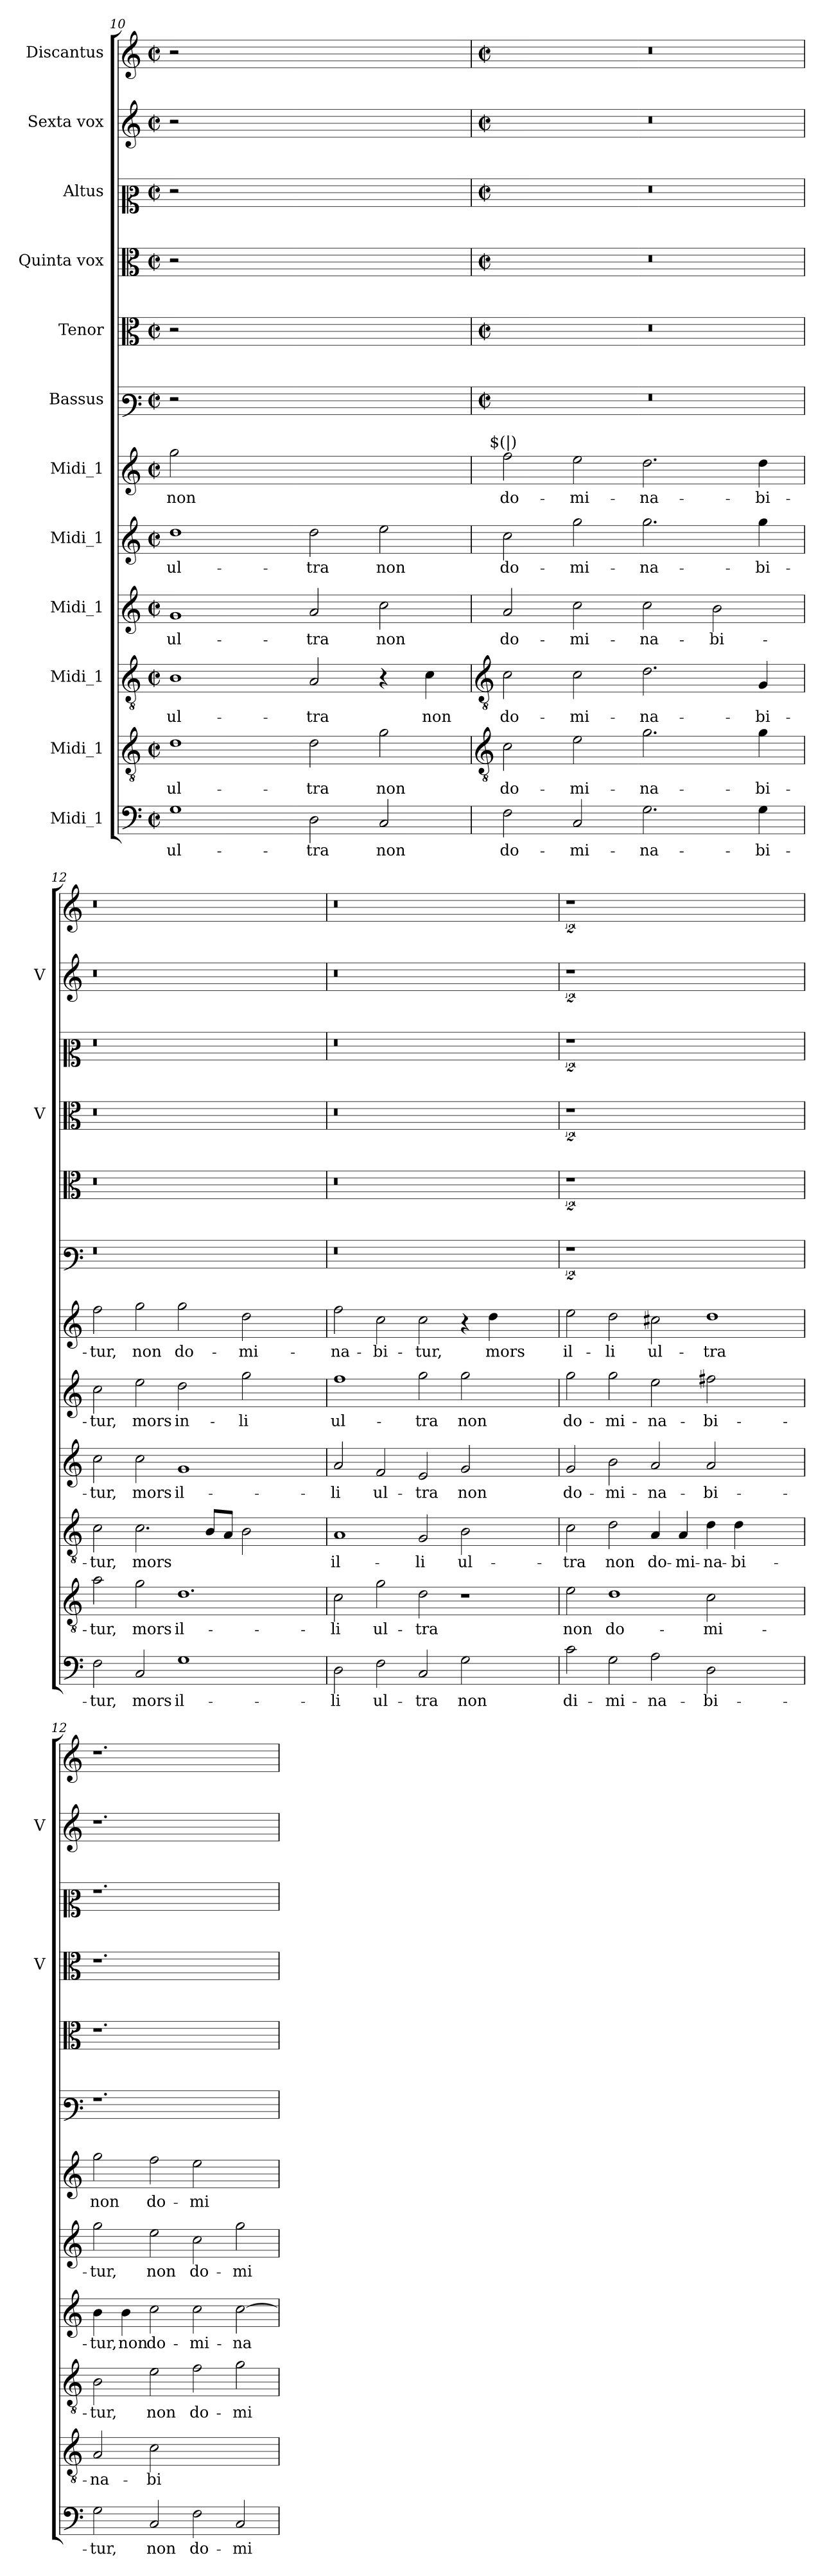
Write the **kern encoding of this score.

**kern	**text	**kern	**text	**kern	**text	**kern	**text	**kern	**text	**kern	**text	**kern	**kern	**kern	**kern	**kern	**kern
*part12	*part12	*part11	*part11	*part10	*part10	*part9	*part9	*part8	*part8	*part7	*part7	*part6	*part5	*part4	*part3	*part2	*part1
*staff12	*staff12	*staff11	*staff11	*staff10	*staff10	*staff9	*staff9	*staff8	*staff8	*staff7	*staff7	*staff6	*staff5	*staff4	*staff3	*staff2	*staff1
*I"Midi_1	*	*I"Midi_1	*	*I"Midi_1	*	*I"Midi_1	*	*I"Midi_1	*	*I"Midi_1	*	*I"Bassus	*I"Tenor	*I"Quinta vox	*I"Altus	*I"Sexta vox	*I"Discantus
*	*	*	*	*	*	*	*	*	*	*	*	*	*	*I'V	*	*I'V	*
*clefF4	*	*clefGv2	*	*clefGv2	*	*clefG2	*	*clefG2	*	*clefG2	*	*clefF3	*clefC3	*clefC3	*clefC2	*clefG2	*clefG2
*k[]	*	*k[]	*	*k[]	*	*k[]	*	*k[]	*	*k[]	*	*k[]	*k[]	*k[]	*k[]	*k[]	*k[]
*C:	*	*C:	*	*C:	*	*C:	*	*C:	*	*C:	*	*C:	*C:	*C:	*C:	*C:	*C:
*M4/2	*	*M4/2	*	*M4/2	*	*M4/2	*	*M4/2	*	*M4/2	*	*M4/2	*M4/2	*M4/2	*M4/2	*M4/2	*M4/2
*met(c|)	*	*met(c|)	*	*met(c|)	*	*met(c|)	*	*met(c|)	*	*met(c|)	*	*met(c|)	*met(c|)	*met(c|)	*met(c|)	*met(c|)	*met(c|)
=10	=10	=10	=10	=10	=10	=10	=10	=10	=10	=10	=10	=10	=10	=10	=10	=10	=10
!	!LO:LY:b	!	!LO:LY:b	!	!LO:LY:b	!	!LO:LY:b	!	!LO:LY:b	!	!LO:LY:b	!	!	!	!	!	!
1G	ul-	1d	ul-	1B	ul-	1g	ul-	1dd	ul-	2gg	non	2r	2r	2r	2r	2r	2r
.	.	.	.	.	.	.	.	.	.	1.ryy	.	1.ryy	1.ryy	1.ryy	1.ryy	1.ryy	1.ryy
!	!LO:LY:b	!	!LO:LY:b	!	!LO:LY:b	!	!LO:LY:b	!	!LO:LY:b	!	!	!	!	!	!	!	!
2D	-tra	2d	-tra	2A	-tra	2a	-tra	2dd	-tra	.	.	.	.	.	.	.	.
!	!LO:LY:b	!	!LO:LY:b	!	!	!	!LO:LY:b	!	!LO:LY:b	!	!	!	!	!	!	!	!
2C	non	2g	non	4r	.	2cc	non	2ee	non	.	.	.	.	.	.	.	.
!	!	!	!	!	!LO:LY:b	!	!	!	!	!	!	!	!	!	!	!	!
.	.	.	.	4c	non	.	.	.	.	.	.	.	.	.	.	.	.
!!LO:LB:g=z
=11	=11	=11	=11	=11	=11	=11	=11	=11	=11	=11	=11	=11	=11	=11	=11	=11	=11
*	*	*clefGv2	*	*clefGv2	*	*	*	*	*	*	*	*	*	*	*	*	*
*	*	*	*	*	*	*	*	*	*	*	*	*M4/2	*M4/2	*M4/2	*M4/2	*M4/2	*M4/2
*	*	*	*	*	*	*	*	*	*	*	*	*met(c|)	*met(c|)	*met(c|)	*met(c|)	*met(c|)	*met(c|)
!	!	!	!	!	!	!	!	!	!	!LO:TX:a:cj:t=$(|)	!	!	!	!	!	!	!
!	!LO:LY:b	!	!LO:LY:b	!	!LO:LY:b	!	!LO:LY:b	!	!LO:LY:b	!	!LO:LY:b	!	!	!	!	!	!
2F	do-	2c	do-	2c	do-	2a	do-	2cc	do-	2ff	do-	0r	0r	0r	0r	0r	0r
!	!LO:LY:b	!	!LO:LY:b	!	!LO:LY:b	!	!LO:LY:b	!	!LO:LY:b	!	!LO:LY:b	!	!	!	!	!	!
2C	-mi-	2e	-mi-	2c	-mi-	2cc	-mi-	2gg	-mi-	2ee	-mi-	.	.	.	.	.	.
!	!LO:LY:b	!	!LO:LY:b	!	!LO:LY:b	!	!LO:LY:b	!	!LO:LY:b	!	!LO:LY:b	!	!	!	!	!	!
2.G	-na-	2.g	-na-	2.d	-na-	2cc	-na-	2.gg	-na-	2.dd	-na-	.	.	.	.	.	.
!	!	!	!	!	!	!	!LO:LY:b	!	!	!	!	!	!	!	!	!	!
.	.	.	.	.	.	2b	-bi-	.	.	.	.	.	.	.	.	.	.
!	!LO:LY:b	!	!LO:LY:b	!	!LO:LY:b	!	!	!	!LO:LY:b	!	!LO:LY:b	!	!	!	!	!	!
4G	-bi-	4g	-bi-	4G	-bi-	.	.	4gg	-bi-	4dd	-bi-	.	.	.	.	.	.
=12	=12	=12	=12	=12	=12	=12	=12	=12	=12	=12	=12	=12	=12	=12	=12	=12	=12
!	!LO:LY:b	!	!LO:LY:b	!	!LO:LY:b	!	!LO:LY:b	!	!LO:LY:b	!	!LO:LY:b	!	!	!	!	!	!
2F	-tur,	2a	-tur,	2c	-tur,	2cc	-tur,	2cc	-tur,	2ff	-tur,	0r	0r	0r	0r	0r	0r
!	!LO:LY:b	!	!LO:LY:b	!	!LO:LY:b	!	!LO:LY:b	!	!LO:LY:b	!	!LO:LY:b	!	!	!	!	!	!
2C	mors	2g	mors	2.c	mors	2cc	mors	2ee	mors	2gg	non	.	.	.	.	.	.
!	!LO:LY:b	!	!LO:LY:b	!	!	!	!LO:LY:b	!	!LO:LY:b	!	!LO:LY:b	!	!	!	!	!	!
1G	il-	1.d	il-	.	.	1g	il-	2dd	in-	2gg	do-	.	.	.	.	.	.
.	.	.	.	8BL	.	.	.	.	.	.	.	.	.	.	.	.	.
.	.	.	.	8AJ	.	.	.	.	.	.	.	.	.	.	.	.	.
!	!	!	!	!	!	!	!	!	!LO:LY:b	!	!LO:LY:b	!	!	!	!	!	!
.	.	.	.	2B	.	.	.	2gg	-li	2dd	-mi-	.	.	.	.	.	.
2ryy	.	.	.	2ryy	.	2ryy	.	2ryy	.	2ryy	.	2ryy	2ryy	2ryy	2ryy	2ryy	2ryy
=12	=12	=12	=12	=12	=12	=12	=12	=12	=12	=12	=12	=12	=12	=12	=12	=12	=12
!	!LO:LY:b	!	!LO:LY:b	!	!LO:LY:b	!	!LO:LY:b	!	!LO:LY:b	!	!LO:LY:b	!	!	!	!	!	!
2D	-li	2c	-li	1A	il-	2a	-li	1ff	ul-	2ff	-na-	0r	0r	0r	0r	0r	0r
!	!LO:LY:b	!	!LO:LY:b	!	!	!	!LO:LY:b	!	!	!	!LO:LY:b	!	!	!	!	!	!
2F	ul-	2g	ul-	.	.	2f	ul-	.	.	2cc	-bi-	.	.	.	.	.	.
!	!LO:LY:b	!	!LO:LY:b	!	!LO:LY:b	!	!LO:LY:b	!	!LO:LY:b	!	!LO:LY:b	!	!	!	!	!	!
2C	-tra	2d	-tra	2G	-li	2e	-tra	2gg	-tra	2cc	-tur,	.	.	.	.	.	.
!	!LO:LY:b	!	!	!	!LO:LY:b	!	!LO:LY:b	!	!LO:LY:b	!	!	!	!	!	!	!	!
2G	non	1r	.	2B	ul-	2g	non	2gg	non	4r	.	.	.	.	.	.	.
!	!	!	!	!	!	!	!	!	!	!	!LO:LY:b	!	!	!	!	!	!
.	.	.	.	.	.	.	.	.	.	4dd	mors	.	.	.	.	.	.
2ryy	.	.	.	2ryy	.	2ryy	.	2ryy	.	2ryy	.	2ryy	2ryy	2ryy	2ryy	2ryy	2ryy
=12	=12	=12	=12	=12	=12	=12	=12	=12	=12	=12	=12	=12	=12	=12	=12	=12	=12
!	!LO:LY:b	!	!LO:LY:b	!	!LO:LY:b	!	!LO:LY:b	!	!LO:LY:b	!	!LO:LY:b	!	!	!	!	!	!
2c	di-	2e	non	2c	-tra	2g	do-	2gg	do-	2ee	il-	2%5r	2%5r	2%5r	2%5r	2%5r	2%5r
!	!LO:LY:b	!	!LO:LY:b	!	!LO:LY:b	!	!LO:LY:b	!	!LO:LY:b	!	!LO:LY:b	!	!	!	!	!	!
2G	-mi-	1d	do-	2d	non	2b	-mi-	2gg	-mi-	2dd	-li	.	.	.	.	.	.
!	!LO:LY:b	!	!	!	!LO:LY:b	!	!LO:LY:b	!	!LO:LY:b	!	!LO:LY:b	!	!	!	!	!	!
2A	-na-	.	.	4A	do-	2a	-na-	2ee	-na-	2cc#X	ul-	.	.	.	.	.	.
!	!	!	!	!	!LO:LY:b	!	!	!	!	!	!	!	!	!	!	!	!
.	.	.	.	4A	-mi-	.	.	.	.	.	.	.	.	.	.	.	.
!	!LO:LY:b	!	!LO:LY:b	!	!LO:LY:b	!	!LO:LY:b	!	!LO:LY:b	!	!LO:LY:b	!	!	!	!	!	!
2D	-bi-	2c	-mi-	4d	-na-	2a	-bi-	2ff#X	-bi-	1dd	-tra	.	.	.	.	.	.
!	!	!	!	!	!LO:LY:b	!	!	!	!	!	!	!	!	!	!	!	!
.	.	.	.	4d	-bi-	.	.	.	.	.	.	.	.	.	.	.	.
2ryy	.	2ryy	.	2ryy	.	2ryy	.	2ryy	.	.	.	.	.	.	.	.	.
=12	=12	=12	=12	=12	=12	=12	=12	=12	=12	=12	=12	=12	=12	=12	=12	=12	=12
!	!LO:LY:b	!	!LO:LY:b	!	!LO:LY:b	!	!LO:LY:b	!	!LO:LY:b	!	!LO:LY:b	!	!	!	!	!	!
2G	-tur,	2A	-na-	2B	-tur,	4b	-tur,	2gg	-tur,	2gg	non	1.r	1.r	1.r	1.r	1.r	1.r
!	!	!	!	!	!	!	!LO:LY:b	!	!	!	!	!	!	!	!	!	!
.	.	.	.	.	.	4b	non	.	.	.	.	.	.	.	.	.	.
!	!LO:LY:b	!	!LO:LY:b	!	!LO:LY:b	!	!LO:LY:b	!	!LO:LY:b	!	!LO:LY:b	!	!	!	!	!	!
2C	non	2c	-bi-	2e	non	2cc	do-	2ee	non	2ff	do-	.	.	.	.	.	.
!	!LO:LY:b	!	!	!	!LO:LY:b	!	!LO:LY:b	!	!LO:LY:b	!	!LO:LY:b	!	!	!	!	!	!
2F	do-	1ryy	.	2f	do-	2cc	-mi-	2cc	do-	2ee	-mi-	.	.	.	.	.	.
!	!LO:LY:b	!	!	!	!LO:LY:b	!	!LO:LY:b	!	!LO:LY:b	!	!	!	!	!	!	!	!
2C	-mi-	.	.	2g	-mi-	[2cc	-na-	2gg	-mi-	2ryy	.	2ryy	2ryy	2ryy	2ryy	2ryy	2ryy
=	=	=	=	=	=	=	=	=	=	=	=	=	=	=	=	=	=
*-	*-	*-	*-	*-	*-	*-	*-	*-	*-	*-	*-	*-	*-	*-	*-	*-	*-
